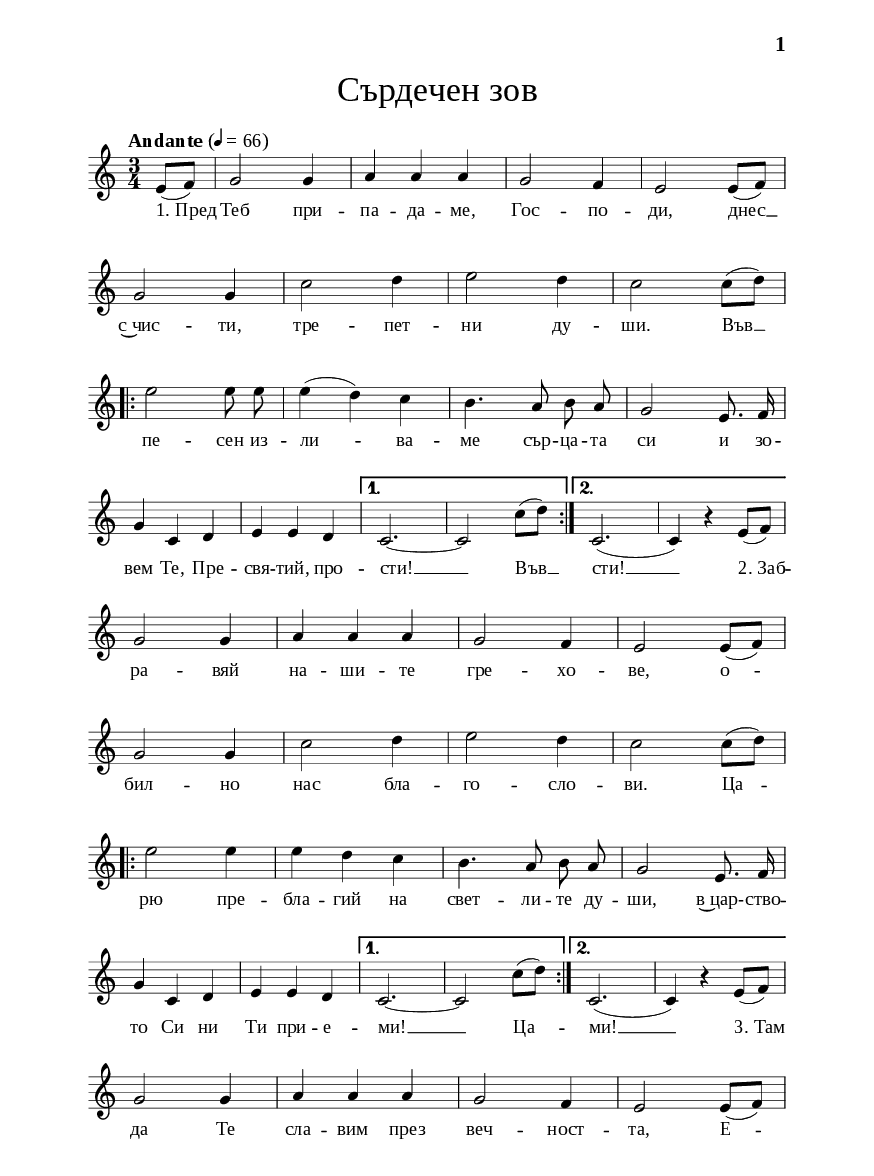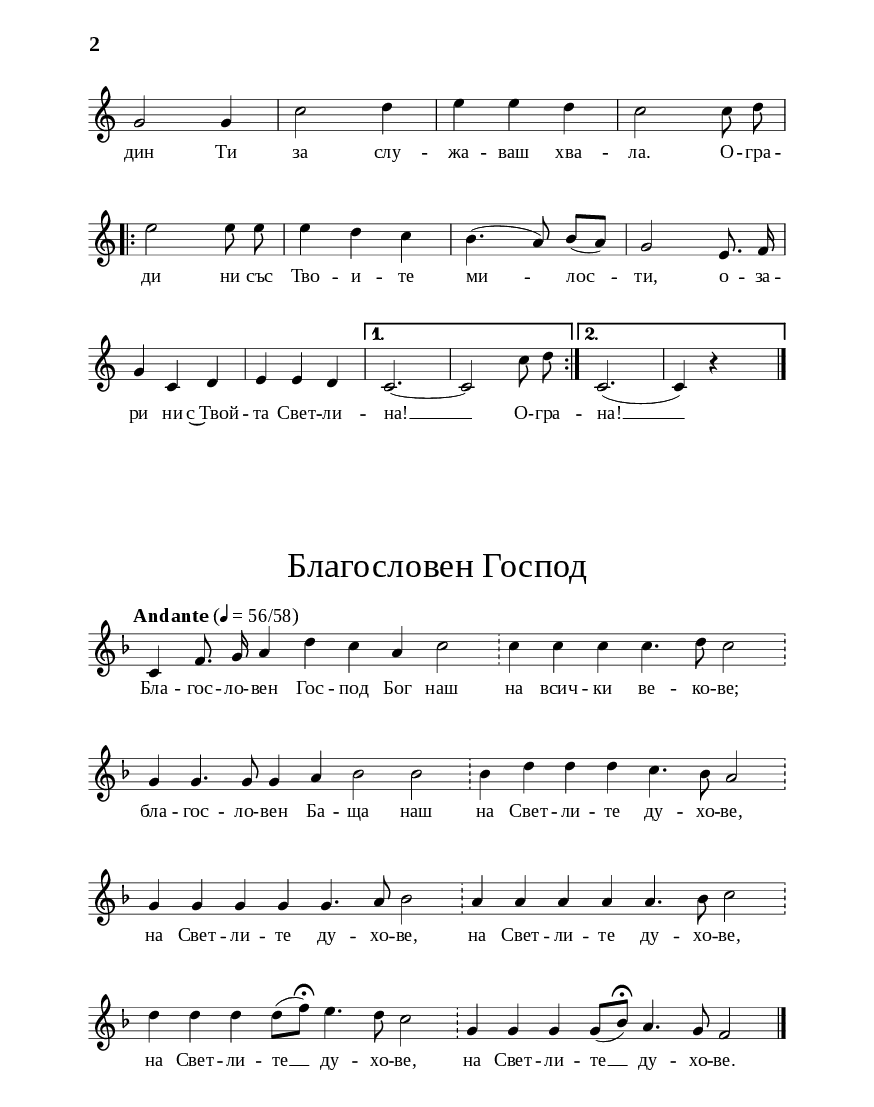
\version "2.24.3"

% include paper part and global functions
\include "include/globals.ily"

\bookpart {
  \label #'ref039
  \tocItem \markup "Сърдечен зов"
  \include "include/bookpart-paper.ily"
  \score {
    \include "include/score-layout.ily"

    \new Voice \absolute {
      \clef treble
      \key c \major
      \time 3/4
      \tempoFunc "Andante" 4 "66"
      \autoBeamOff
      \partial 4
      e'8 ([f'8]) |  g'2 g'4 |  a'4 a' a' | g'2 f'4 | e'2 e'8 ([ f' ]) | \break

      g'2 g'4 | c''2 d''4 | e''2 d''4 | c''2 c''8 ( [d''8]) | \break

      \repeat volta 2 {
        e''2 e''8 e'' | e''4 ( d'' ) c'' | b'4. a'8   b' a' | g'2 e'8. f'16 | \break
        g'4 c' d' | e' e' d' |
      }
      \alternative {
        { c'2. ~| c'2  \slurSolid c''8 ( [ d'' ] ) |  }

        { c'2.  ( | c'4 ) r4 e'8 ([f'8 ])| \break }
      }

      g'2 g'4 |  a'4 a' a' | g'2 f'4 | e'2 e'8 ([ f' ]) | \break

      g'2 g'4 | c''2 d''4 | e''2 d''4 | c''2 c''8 ( [d''8]) | \break

      \repeat volta 2 {
        e''2 e''4 | e''4 d'' c'' | b'4. a'8  b' a' | g'2 e'8. f'16 | \break
        g'4 c' d' | e' e' d' |
      }

      \alternative {
        { c'2. ~| c'2  c''8 ( [ d'' ] ) |  }
        { c'2. ( | c'4 ) r4 e'8 ([f'8 ])| \break }
      }

      g'2 g'4 |  a'4 a' a' | g'2 f'4 | e'2 e'8 ([ f' ]) | \break

      g'2 g'4 | c''2 d''4 | e''4 e''4 d''4 | c''2 c''8 d''8 | \break

      \repeat volta 2 {
        e''2 e''8  e'' | e''4  d'' c'' | b'4. ( a'8 )  b' ([a']) | g'2 e'8. f'16 | \break
        g'4 c' d' | e' e' d' |
      }
      \alternative {
        { c'2. ~| c'2 c''8  d''   |   }
        { c'2. ( | c'4 ) r4 s4 \bar "|."  | \break }
      }

    }

    \addlyrics {
      "1. Пред" Теб при -- па -- да -- ме, Гос -- по -- ди, днес __
      с~чис -- ти, тре -- пет -- ни  ду -- ши. Във __
      пе -- сен из -- ли --  ва -- ме  сър -- ца -- та си и зо --
      вем Те, Пре -- свя -- тий, про -- сти! __ Във __ сти! __

      "2. Заб" -- ра -- вяй на -- ши -- те гре -- хо -- ве, о --
      бил -- но нас бла -- го -- сло -- ви. Ца --
      рю пре -- бла -- гий на свет -- ли -- те ду -- ши, "в~цар-" -- ство --
      то Си ни Ти при -- е -- ми! __ Ца -- ми! __

      "3. Там" да Те сла -- вим през веч -- ност -- та, E --
      дин Ти за слу -- жа -- ваш хва -- ла. О -- гра --
      ди ни със Тво -- и -- те ми -- лос -- ти, о -- за --
      ри ни с~Твой -- та Свет -- ли -- на! __ "О-" -- гра -- на! __
    }

    \header {
      title = \titleFunc #'ref_desc_3 "Сърдечен зов" "Sărdečen zov"
    }

    \midi{}

  } % score

  \markup \vspace #5

  \label #'ref040
  \tocItem \markup "Благословен Господ"
  \include "include/bookpart-paper.ily"
  \score {
    \include "include/score-layout.ily"

    \new Voice \absolute {
      \clef treble
      \omit Score.TimeSignature
      \cadenzaOn % allows custom bar lines
      \key f \major
      \tempoFunc "Andante" 4 "56/58"
      \autoBeamOff
      c'4 f'8. g'16 a'4 d'' c'' a' c''2 \bar"!" c''4 c'' c'' c''4. d''8 c''2 \bar"!" \break
      g'4 g'4. g'8 g'4 a' bes'2 bes' \bar"!" bes'4 d'' d'' d'' c''4. bes'8 a'2 \bar"!" \break
      g'4 g' g' g' g'4. a'8 bes'2 \bar"!" a'4 a' a' a' a'4. bes'8 c''2 \bar"!" \break
      d''4 d'' d'' d''8 ([f'']) \fermata e''4. d''8 c''2 \bar"!" g'4 g' g' g'8 ([ bes' ]) \fermata a'4. g'8 f'2 \bar "|."
    }
    \addlyrics {
      Бла -- гос --
      "ло-" -- вен Гос -- под Бог наш на всич -- ки ве
      -- ко -- ве; бла -- гос -- "ло-" -- вен Ба -- ща наш
      на Свет -- ли -- те ду -- хо -- ве, на Свет --
      ли -- те ду -- хо -- ве, на Свет -- ли -- те ду
      -- хо -- ве, на Свет -- ли -- те __ ду -- хо -- ве,
      на Свет -- ли -- те __ ду -- хо -- ве.}

      \header {
        title = \titleFunc #'ref_desc_1 "Благословен Господ" "Blagosloven Gospod"
      }

      \midi{}

    } % score




  } % bookpart
